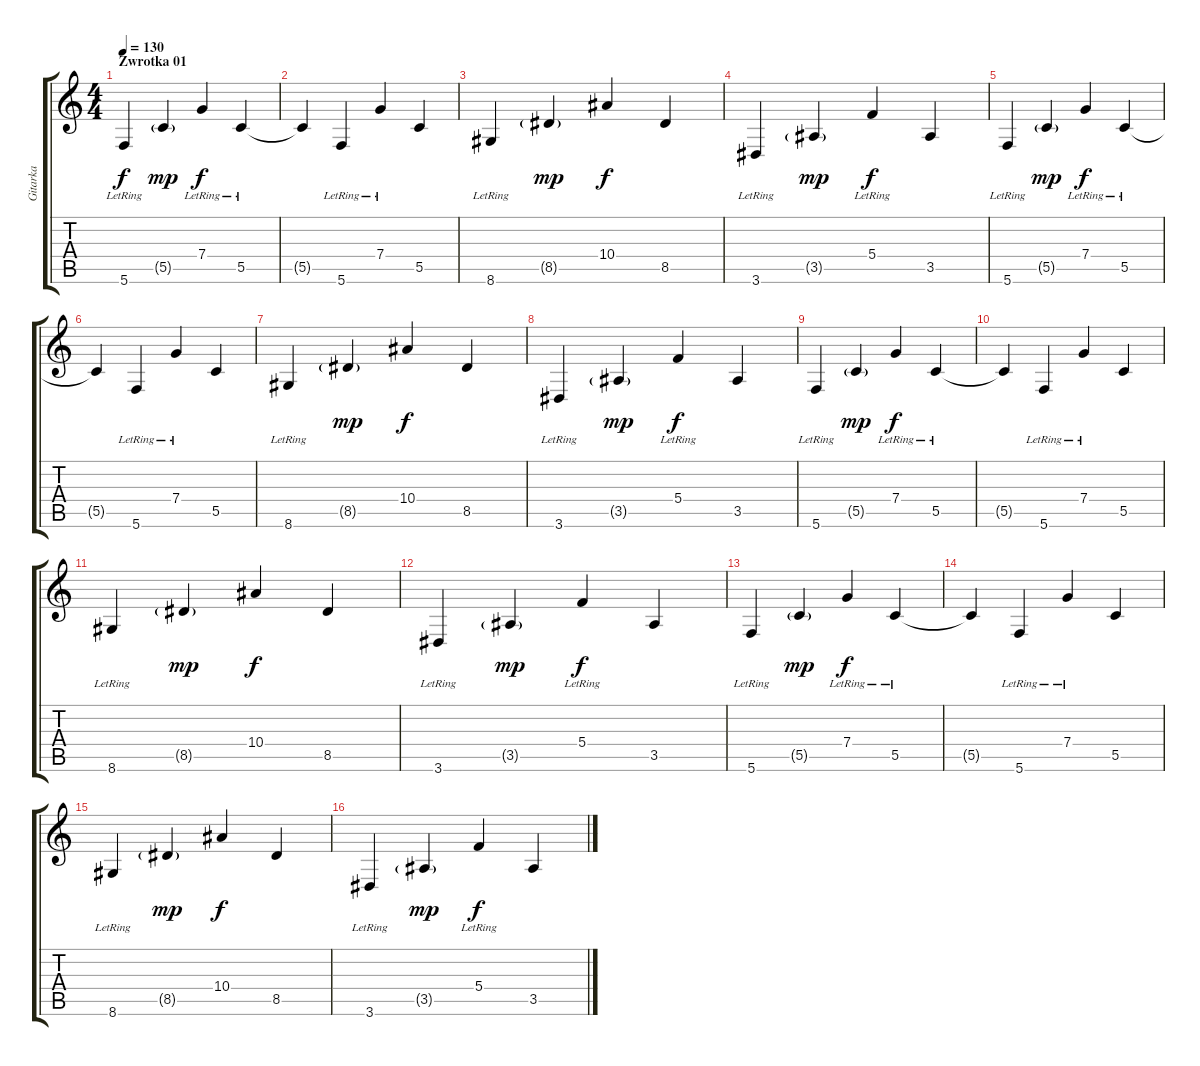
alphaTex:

\track ("Gitarka" "Gitarka") {instrument electricguitarjazz}
\staff {score tabs}
\tuning (D4 A3 F3 C3 G2 C2) {hide}
\ts (4 4)
\section ("" "Zwrotka 01")
\tempo 130
\clef g2
\ks c
5.6{lr}.4{dy f} 5.5{g}.4{dy mp} 7.4{lr}.4{dy f} 5.5{lr}.4 |
5.5{t}.4 5.6{lr}.4 7.4{lr}.4 5.5.4 |
8.6{lr}.4 8.5{g}.4{dy mp} 10.4.4{dy f} 8.5.4 |
3.6{lr}.4 3.5{g}.4{dy mp} 5.4{lr}.4{dy f} 3.5.4 |
5.6{lr}.4 5.5{g}.4{dy mp} 7.4{lr}.4{dy f} 5.5{lr}.4 |
5.5{t}.4 5.6{lr}.4 7.4{lr}.4 5.5.4 |
8.6{lr}.4 8.5{g}.4{dy mp} 10.4.4{dy f} 8.5.4 |
3.6{lr}.4 3.5{g}.4{dy mp} 5.4{lr}.4{dy f} 3.5.4 |
5.6{lr}.4 5.5{g}.4{dy mp} 7.4{lr}.4{dy f} 5.5{lr}.4 |
5.5{t}.4 5.6{lr}.4 7.4{lr}.4 5.5.4 |
8.6{lr}.4 8.5{g}.4{dy mp} 10.4.4{dy f} 8.5.4 |
3.6{lr}.4 3.5{g}.4{dy mp} 5.4{lr}.4{dy f} 3.5.4 |
5.6{lr}.4 5.5{g}.4{dy mp} 7.4{lr}.4{dy f} 5.5{lr}.4 |
5.5{t}.4 5.6{lr}.4 7.4{lr}.4 5.5.4 |
8.6{lr}.4 8.5{g}.4{dy mp} 10.4.4{dy f} 8.5.4 |
3.6{lr}.4 3.5{g}.4{dy mp} 5.4{lr}.4{dy f} 3.5.4
